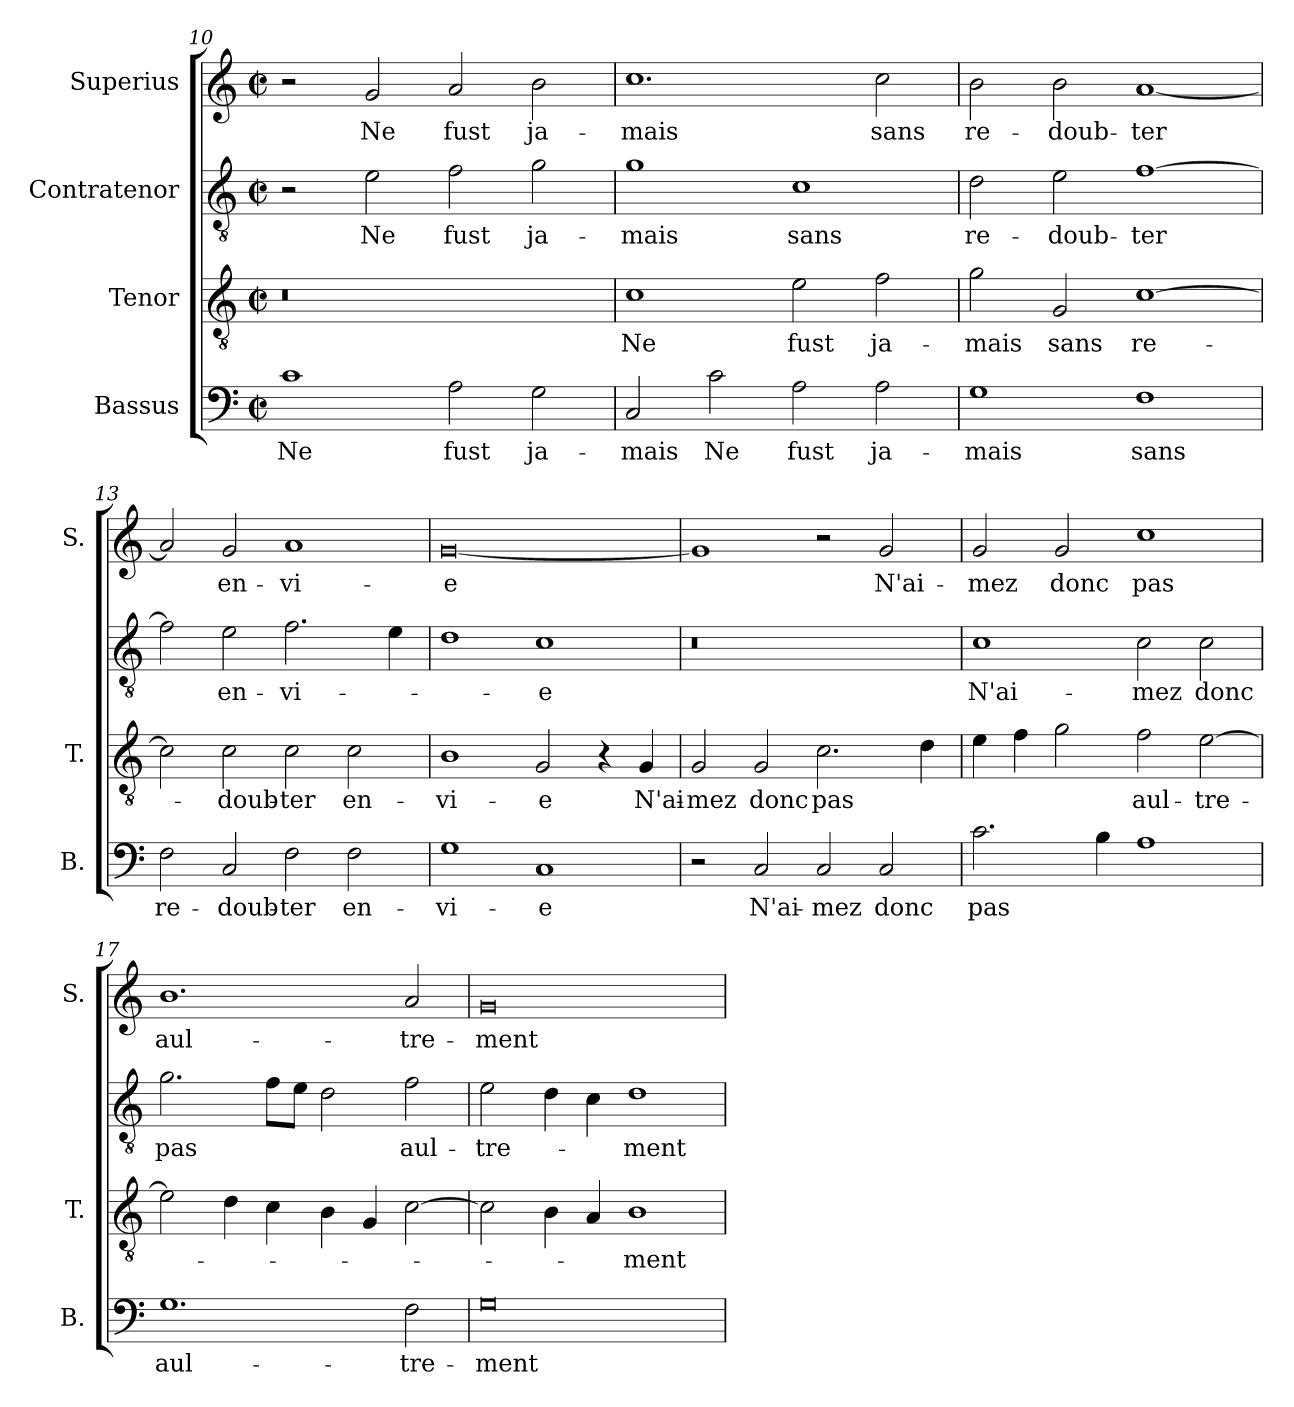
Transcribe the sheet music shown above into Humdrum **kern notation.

**kern	**text	**kern	**text	**kern	**text	**kern	**text
*part4	*part4	*part3	*part3	*part2	*part2	*part1	*part1
*staff4	*staff4	*staff3	*staff3	*staff2	*staff2	*staff1	*staff1
*I"Bassus	*	*I"Tenor	*	*I"Contratenor	*	*I"Superius	*
*I'B.	*	*I'T.	*	*	*	*I'S.	*
*clefF4	*	*clefGv2	*	*clefGv2	*	*clefG2	*
*k[]	*	*k[]	*	*k[]	*	*k[]	*
*C:	*	*C:	*	*C:	*	*C:	*
*M2/2	*	*M2/2	*	*M2/2	*	*M2/2	*
*met(c|)	*	*met(c|)	*	*met(c|)	*	*met(c|)	*
=10	=10	=10	=10	=10	=10	=10	=10
!	!	!LO:N:vis=0	!	!	!	!	!
1c\	Ne	1r	.	2r	.	2r	.
.	.	.	.	2e\	Ne	2g/	Ne
2A\	fust	1ryy	.	2f\	fust	2a/	fust
2G\	ja-	.	.	2g\	ja-	2b\	ja-
!!LO:LB:g=z
=11	=11	=11	=11	=11	=11	=11	=11
2C/	-mais	1c\	Ne	1g\	-mais	1.cc\	-mais
2c\	Ne	.	.	.	.	.	.
2A\	fust	2e\	fust	1c\	sans	.	.
2A\	ja-	2f\	ja-	.	.	2cc\	sans
=12	=12	=12	=12	=12	=12	=12	=12
1G\	-mais	2g\	-mais	2d\	re-	2b\	re-
.	.	2G/	sans	2e\	-doub-	2b\	-doub-
1F\	sans	[1c\	re-	[1f\	-ter	[1a/	-ter
=13	=13	=13	=13	=13	=13	=13	=13
2F\	re-	2c\]	.	2f\]	.	2a/]	.
2C/	-doub-	2c\	-doub-	2e\	en-	2g/	en-
2F\	-ter	2c\	-ter	2.f\	-vi-	1a/	-vi-
2F\	en-	2c\	en-	.	.	.	.
.	.	.	.	4e\	.	.	.
=14	=14	=14	=14	=14	=14	=14	=14
1G\	-vi-	1B\	-vi-	1d\	.	[0g/	-e
1C/	-e	2G/	-e	1c\	-e	.	.
.	.	4r	.	.	.	.	.
.	.	4G/	N'ai-	.	.	.	.
=15	=15	=15	=15	=15	=15	=15	=15
!	!	!	!	!LO:N:vis=0	!	!	!
2r	.	2G/	-mez	1r	.	1g/]	.
2C/	N'ai-	2G/	donc	.	.	.	.
2C/	-mez	2.c\	pas	1ryy	.	2r	.
2C/	donc	.	.	.	.	2g/	N'ai-
.	.	4d\	.	.	.	.	.
!!LO:PB:g=z
=16	=16	=16	=16	=16	=16	=16	=16
2.c\	pas	4e\	.	1c\	N'ai-	2g/	-mez
.	.	4f\	.	.	.	.	.
.	.	2g\	.	.	.	2g/	donc
4B\	.	.	.	.	.	.	.
1A\	.	2f\	aul-	2c\	-mez	1cc\	pas
.	.	[2e\	-tre-	2c\	donc	.	.
=17	=17	=17	=17	=17	=17	=17	=17
1.G\	aul-	2e\]	.	2.g\	pas	1.b\	aul-
.	.	4d\	.	.	.	.	.
.	.	4c\	.	8f\L	.	.	.
.	.	.	.	8e\J	.	.	.
.	.	4B\	.	2d\	.	.	.
.	.	4G/	.	.	.	.	.
2F\	-tre-	[2c\	.	2f\	aul-	2a/	-tre-
=18	=18	=18	=18	=18	=18	=18	=18
0G\	-ment	2c\]	.	2e\	-tre-	0g/	-ment
.	.	4B\	.	4d\	.	.	.
.	.	4A/	.	4c\	.	.	.
.	.	1B\	-ment	1d\	-ment	.	.
=	=	=	=	=	=	=	=
*-	*-	*-	*-	*-	*-	*-	*-
